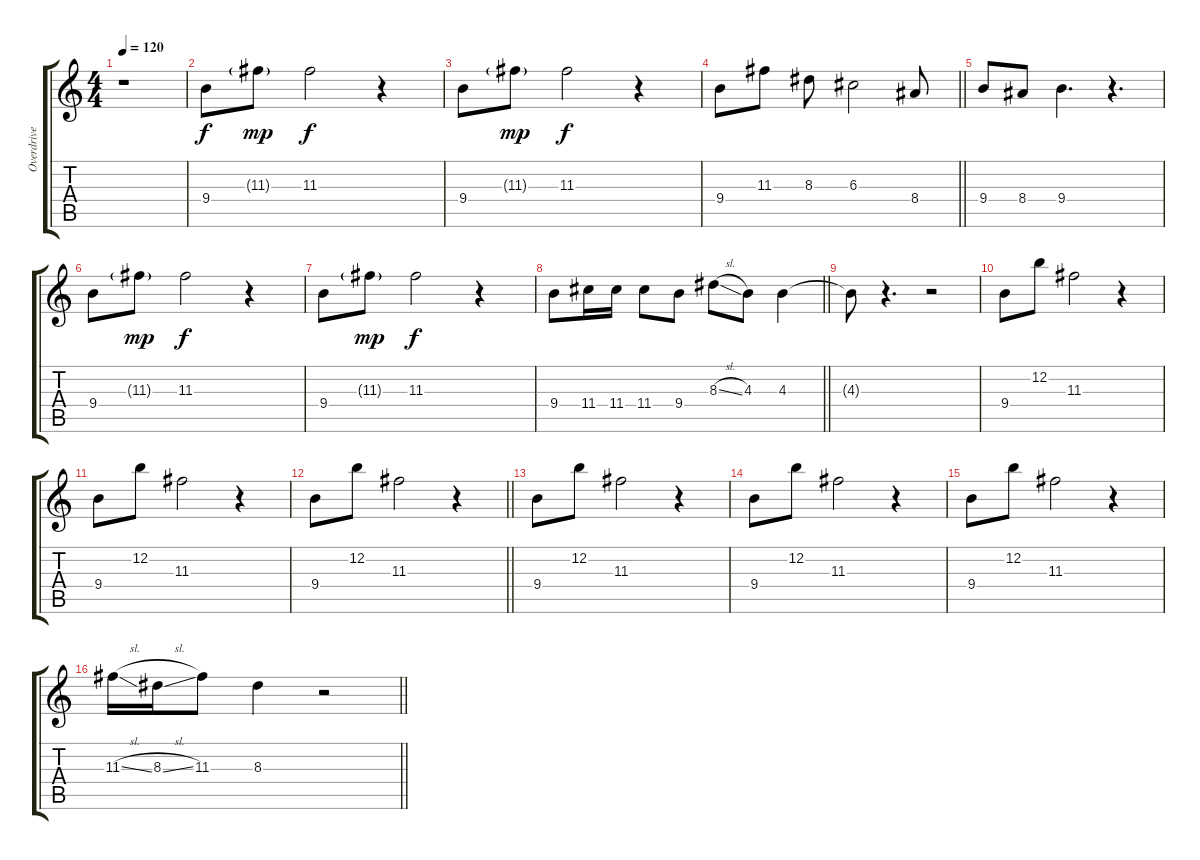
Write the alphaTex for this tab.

\track ("Overdrive (Andra)" "Overdrive ") {instrument overdrivenguitar}
\staff {score tabs}
\tuning (E4 B3 G3 D3 A2 E2) {hide}
\ts (4 4)
\tempo 120
\clef g2
\ks c
r.1{dy f} |
9.4.8 11.3{g}.8{dy mp} 11.3.2{dy f} r.4 |
9.4.8 11.3{g}.8{dy mp} 11.3.2{dy f} r.4 |
\barLineRight lightlight
9.4.8 11.3.8 8.3.8 6.3.2 8.4.8 |
9.4.8 8.4.8 9.4.4{d} r.4{d} |
9.4.8 11.3{g}.8{dy mp} 11.3.2{dy f} r.4 |
9.4.8 11.3{g}.8{dy mp} 11.3.2{dy f} r.4 |
\barLineRight lightlight
9.4.8 11.4.16 11.4.16 11.4.8 9.4.8 8.3{sl}.8 4.3.8 4.3.4 |
4.3{t}.8 r.4{d} r.2 |
9.4.8 12.2.8 11.3.2 r.4 |
9.4.8 12.2.8 11.3.2 r.4 |
\barLineRight lightlight
9.4.8 12.2.8 11.3.2 r.4 |
9.4.8 12.2.8 11.3.2 r.4 |
9.4.8 12.2.8 11.3.2 r.4 |
9.4.8 12.2.8 11.3.2 r.4 |
\barLineRight lightlight
11.3{sl}.16 8.3{sl}.16 11.3.8 8.3.4 r.2
